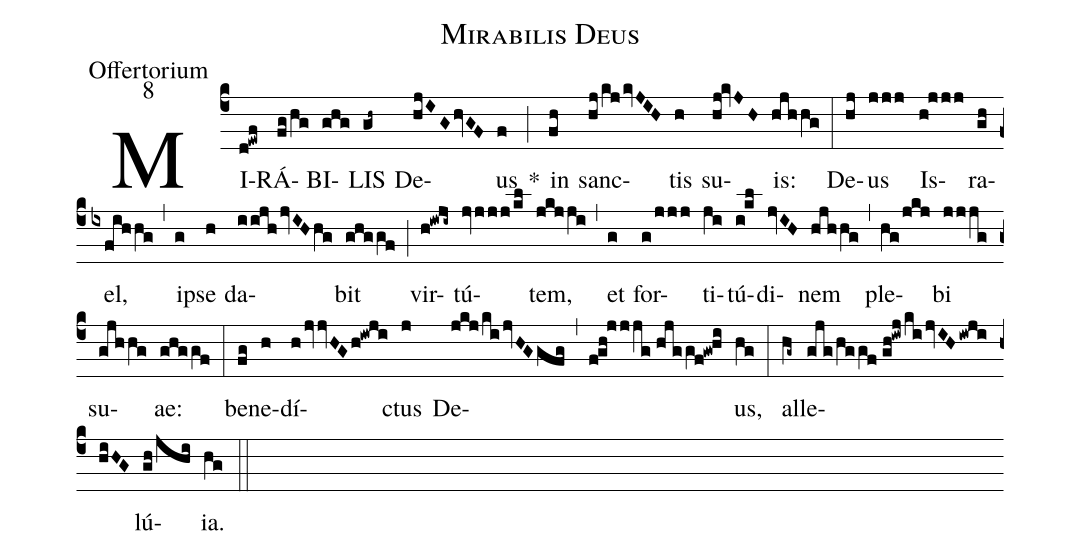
name:Mirabilis Deus;
office-part:Offertorium;
mode:8;
%%
(c4) MI(d!ewf)RÁ(fg/hg)BI(ghg)LIS(gh~) De(hjIGhvGF)us(f) *(;) in(fh) sanc(hj/kjkvJIH)tis(h) su(hj!kvJH)is:(hjhhg) (:) De(hj)us(jjj) Is(h!jjj)ra(gh)el,(ixfihhg) (,) i(g)pse(h) da(iijhjvIHhg)bit(ghggf) (;) vir(h!iwji~)tú(jvjjj/kl)tem,(jkjji) (,) et(g) for(g/jjj)ti(ji)tú(i!kl)di(jvIH)nem(hjhhg) (,) ple(hg/jkj)bi(jjjg) su(gjhhg)ae:(ghggf) (:) be(fg)ne(h)dí(hjvvHGh!iwji)ctus(j) De(jkj/ki/jvHG/gfg,f!gh!jjjg//hjggf!gw!hi)us,(hg) (:) al(hg~)le(gjg/hggf//gh!iwj/kijvIHiwji/hiHG)lú(gh/jhi)ia.(hg) (::)
